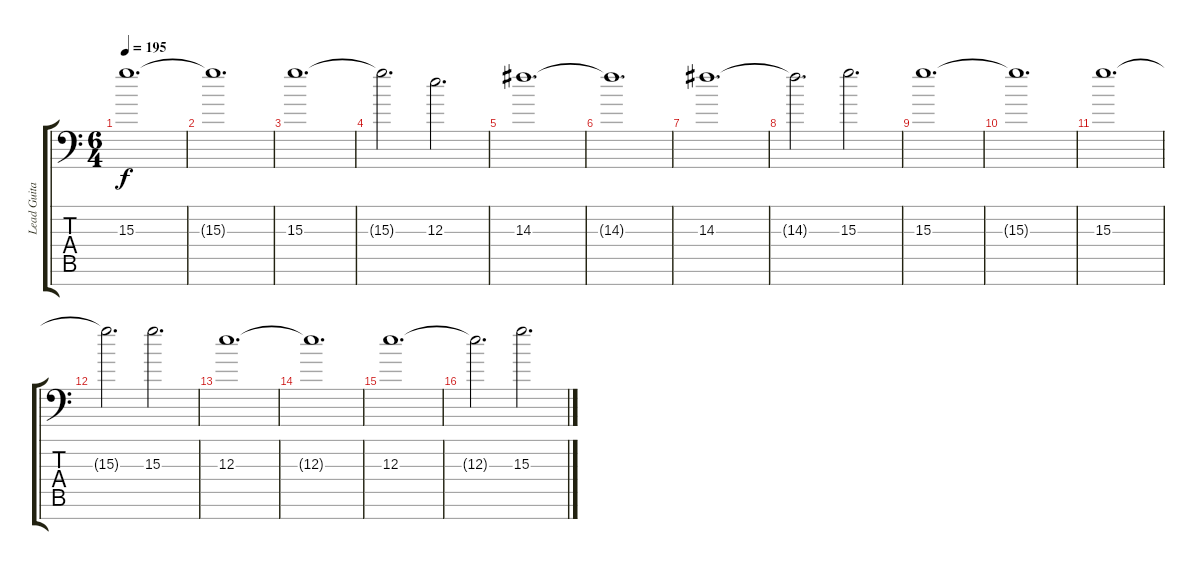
\track ("Lead Guitar #2" "Lead Guita") {instrument electricguitarjazz}
\staff {score tabs}
\tuning (D4 A3 E3 D3 A2 E2 A1) {hide}
\ts (6 4)
\tempo 195
\clef f4
\ks c
15.3.1{d dy f} |
15.3{t}.1{d} |
15.3.1{d} |
15.3{t}.2{d} 12.3.2{d} |
14.3.1{d} |
14.3{t}.1{d} |
14.3.1{d} |
14.3{t}.2{d} 15.3.2{d} |
15.3.1{d} |
15.3{t}.1{d} |
15.3.1{d} |
15.3{t}.2{d} 15.3.2{d} |
12.3.1{d} |
12.3{t}.1{d} |
12.3.1{d} |
12.3{t}.2{d} 15.3.2{d}
